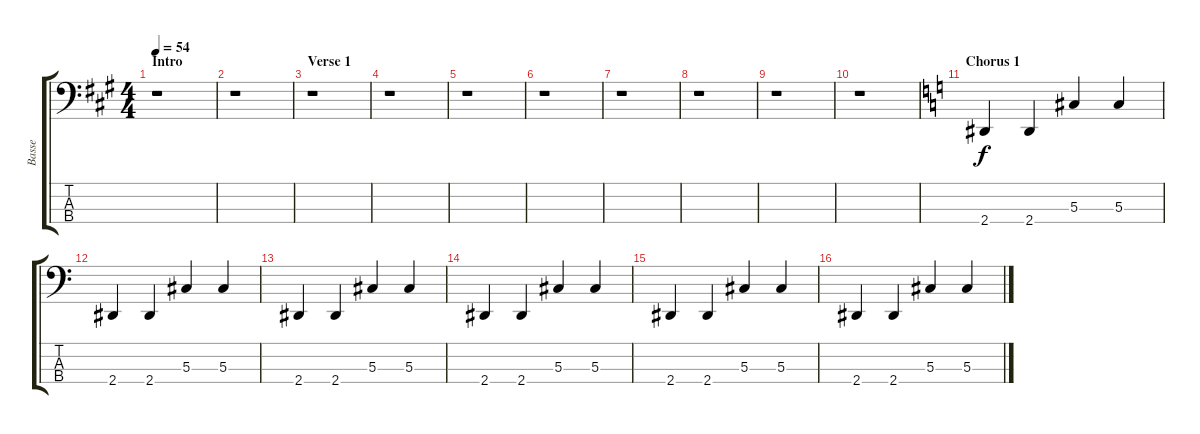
\track ("Basse" "Basse") {instrument acousticbass}
\staff {score tabs}
\tuning (Gb2 Db2 Ab1 Db1) {hide}
\ts (4 4)
\section ("" "Intro")
\tempo 54
\clef f4
\ks a
r.1{dy f instrument acousticbass} |
r.1 |
\section ("" "Verse 1")
r.1 |
r.1 |
r.1 |
r.1 |
r.1 |
r.1 |
r.1 |
r.1 |
\section ("" "Chorus 1")
\ks c
2.4.4 2.4.4 5.3.4 5.3.4 |
2.4.4 2.4.4 5.3.4 5.3.4 |
2.4.4 2.4.4 5.3.4 5.3.4 |
2.4.4 2.4.4 5.3.4 5.3.4 |
2.4.4 2.4.4 5.3.4 5.3.4 |
2.4.4 2.4.4 5.3.4 5.3.4
